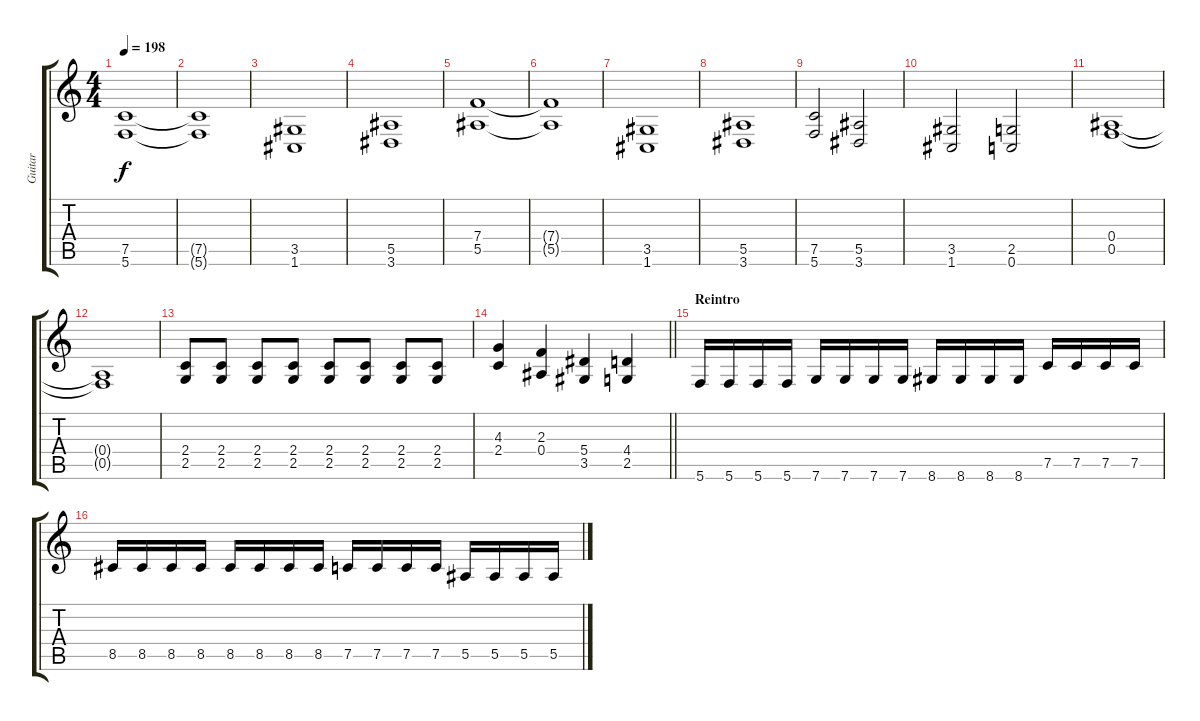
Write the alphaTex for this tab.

\track ("Guitar" "Guitar") {instrument distortionguitar}
\staff {score tabs}
\tuning (C4 G3 Eb3 Bb2 F2 C2) {hide}
\ts (4 4)
\tempo 198
\clef g2
\ks c
(7.5 5.6).1{dy f} |
(7.5{t} 5.6{t}).1 |
(3.5 1.6).1 |
(5.5 3.6).1 |
(7.4 5.5).1 |
(7.4{t} 5.5{t}).1 |
(3.5 1.6).1 |
(5.5 3.6).1 |
(7.5 5.6).2 (5.5 3.6).2 |
(3.5 1.6).2 (2.5 0.6).2 |
(0.4 0.5).1 |
(0.4{t} 0.5{t}).1 |
(2.4 2.5).8 (2.4 2.5).8 (2.4 2.5).8 (2.4 2.5).8 (2.4 2.5).8 (2.4 2.5).8 (2.4 2.5).8 (2.4 2.5).8 |
\barLineRight lightlight
(4.3 2.4).4 (2.3 0.4).4 (5.4 3.5).4 (4.4 2.5).4 |
\section ("" "Reintro")
5.6.16 5.6.16 5.6.16 5.6.16 7.6.16 7.6.16 7.6.16 7.6.16 8.6.16 8.6.16 8.6.16 8.6.16 7.5.16 7.5.16 7.5.16 7.5.16 |
8.5.16 8.5.16 8.5.16 8.5.16 8.5.16 8.5.16 8.5.16 8.5.16 7.5.16 7.5.16 7.5.16 7.5.16 5.5.16 5.5.16 5.5.16 5.5.16
